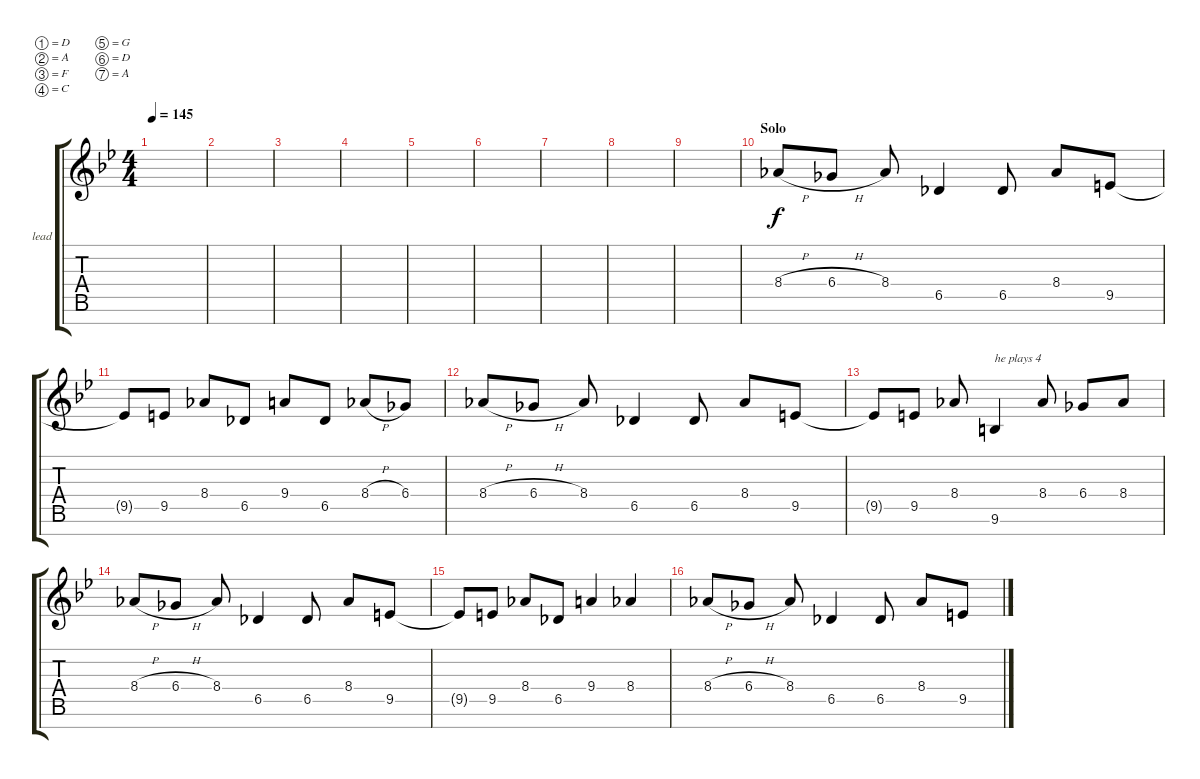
\bracketExtendMode groupsimilarinstruments
\firstSystemTrackNameOrientation horizontal
\otherSystemsTrackNameOrientation horizontal
\track ("lead" "lead") {defaultSystemsLayout 4 solo instrument overdrivenguitar}
\staff {score tabs}
\tuning (D4 A3 F3 C3 G2 D2 A1)
\ts (4 4)
\tempo 145
\clef g2
\scale
0.976295
\ks bb
|
\scale
1.09285 |
\scale
0.960769 |
\scale
0.97319 |
\scale
0.97319 |
\scale
1.09596 |
\scale
0.963874 |
\scale
0.963874 |
\scale
0.976295 |
\section ("" "Solo")
\scale
1.07611 8.4{h acc b}.8{beam Up} 6.4{h acc b}.8{beam Up} 8.4{acc b}.8{beam Up} 6.5{acc b}.4{beam Up} 6.5{acc b}.8{beam Up} 8.4{acc b}.8{beam Up} 9.5{acc #}.8{beam Up} |
\scale
0.989927 9.5{t acc #}.8{beam Up} 9.5{acc #}.8{beam Up} 8.4{acc b}.8{beam Up} 6.5{acc b}.8{beam Up} 9.4{acc forcenatural}.8{beam Up} 6.5{acc b}.8{beam Up} 8.4{h acc b}.8{beam Up} 6.4{acc b}.8{beam Up} |
\scale
0.944032 8.4{h acc b}.8{beam Up} 6.4{h acc b}.8{beam Up} 8.4{acc b}.8{beam Up} 6.5{acc b}.4{beam Up} 6.5{acc b}.8{beam Up} 8.4{acc b}.8{beam Up} 9.5{acc #}.8{beam Up} |
\scale
0.989927 9.5{t acc #}.8{beam Up} 9.5{acc #}.8{beam Up} 8.4{acc b}.8{beam Up} 9.6{acc #}.4{txt "he plays 4" beam Up} 8.4{acc b}.8{beam Up} 6.4{acc b}.8{beam Up} 8.4{acc b}.8{beam Up} |
\scale
1.07143 8.4{h acc b}.8{beam Up} 6.4{h acc b}.8{beam Up} 8.4{acc b}.8{beam Up} 6.5{acc b}.4{beam Up} 6.5{acc b}.8{beam Up} 8.4{acc b}.8{beam Up} 9.5{acc #}.8{beam Up} |
\scale
0.98524 9.5{t acc #}.8{beam Up} 9.5{acc #}.8{beam Up} 8.4{acc b}.8{beam Up} 6.5{acc b}.8{beam Up} 9.4{acc forcenatural}.4{beam Up} 8.4{acc b}.4{beam Up} |
\scale
0.939346 8.4{h acc b}.8{beam Up} 6.4{h acc b}.8{beam Up} 8.4{acc b}.8{beam Up} 6.5{acc b}.4{beam Up} 6.5{acc b}.8{beam Up} 8.4{acc b}.8{beam Up} 9.5{acc #}.8{beam Up}
